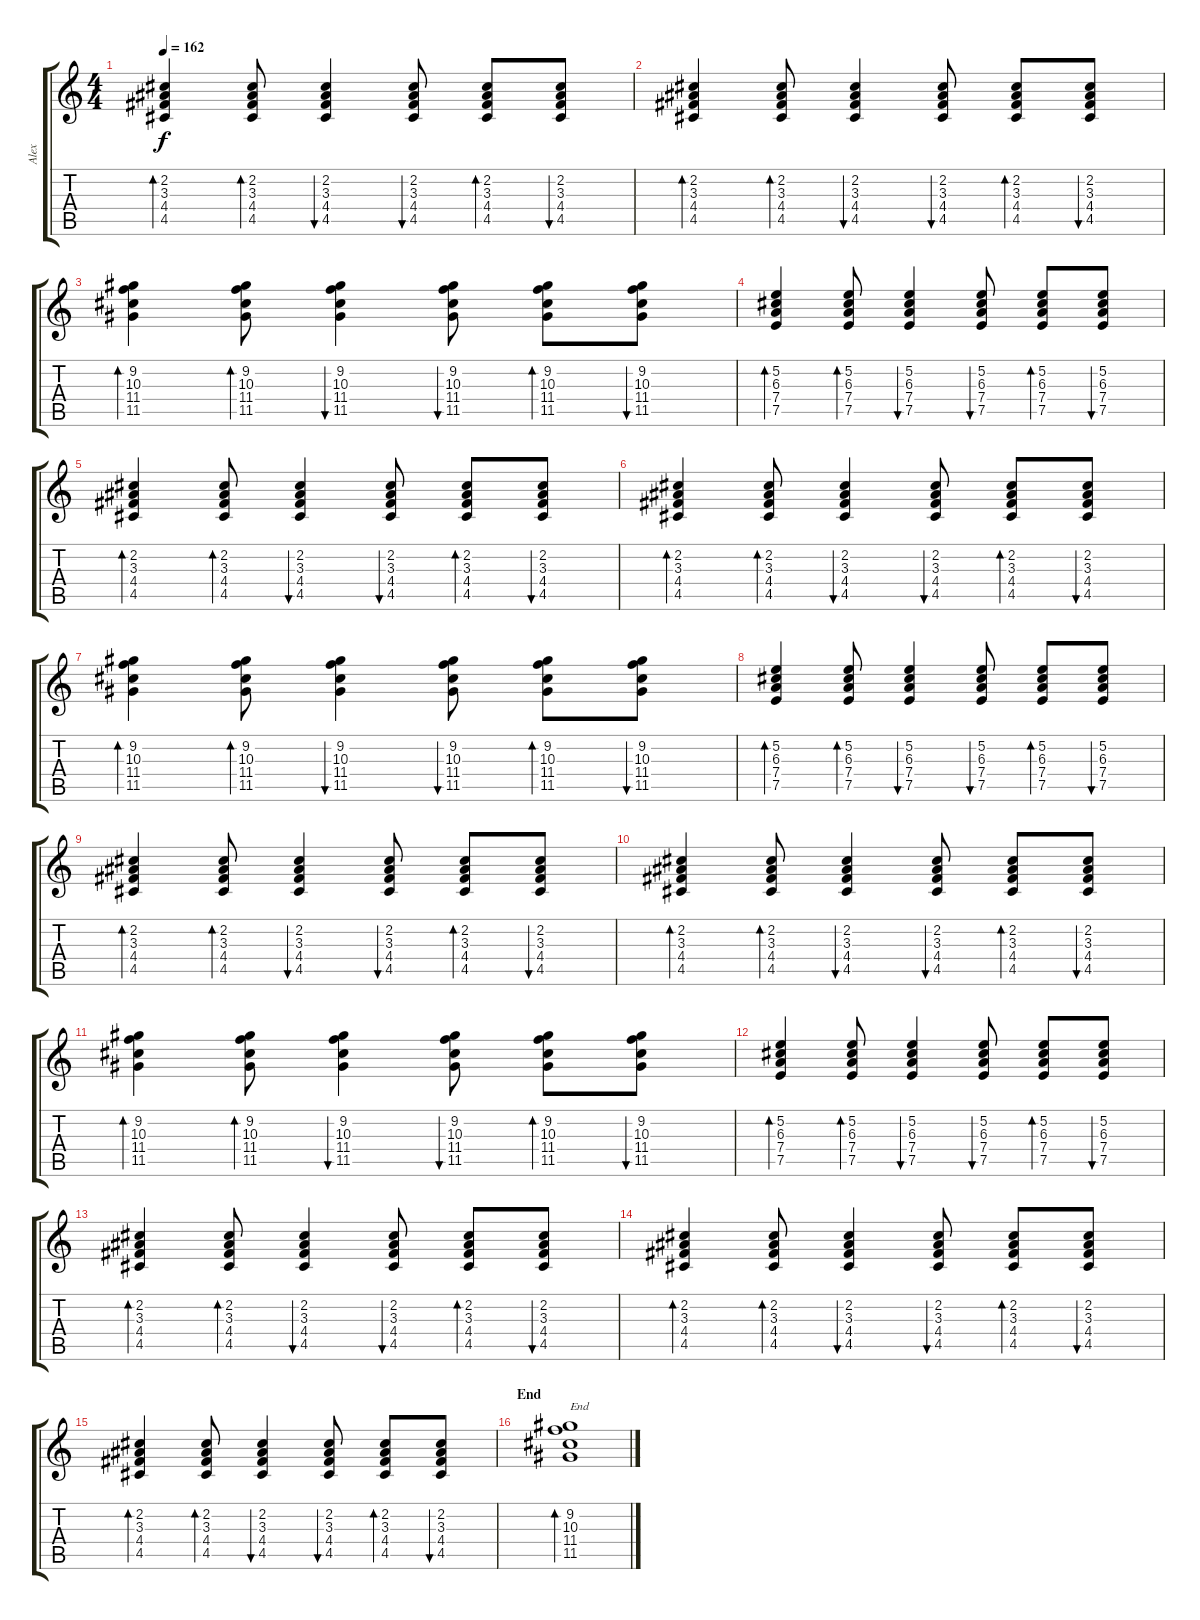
\track ("Alex" "Alex") {instrument overdrivenguitar}
\staff {score tabs}
\tuning (E4 B3 G3 D3 A2 E2) {hide}
\ts (4 4)
\tempo 162
\clef g2
\ks c
(2.2 3.3 4.4 4.5).4{bd 30 dy f} (2.2 3.3 4.4 4.5).8{bd 30} (2.2 3.3 4.4 4.5).4{bu 30} (2.2 3.3 4.4 4.5).8{bu 30} (2.2 3.3 4.4 4.5).8{bd 30} (2.2 3.3 4.4 4.5).8{bu 30} |
(2.2 3.3 4.4 4.5).4{bd 30} (2.2 3.3 4.4 4.5).8{bd 30} (2.2 3.3 4.4 4.5).4{bu 30} (2.2 3.3 4.4 4.5).8{bu 30} (2.2 3.3 4.4 4.5).8{bd 30} (2.2 3.3 4.4 4.5).8{bu 30} |
(9.2 10.3 11.4 11.5).4{bd 30} (9.2 10.3 11.4 11.5).8{bd 30} (9.2 10.3 11.4 11.5).4{bu 30} (9.2 10.3 11.4 11.5).8{bu 30} (9.2 10.3 11.4 11.5).8{bd 30} (9.2 10.3 11.4 11.5).8{bu 30} |
(5.2 6.3 7.4 7.5).4{bd 30} (5.2 6.3 7.4 7.5).8{bd 30} (5.2 6.3 7.4 7.5).4{bu 30} (5.2 6.3 7.4 7.5).8{bu 30} (5.2 6.3 7.4 7.5).8{bd 30} (5.2 6.3 7.4 7.5).8{bu 30} |
(2.2 3.3 4.4 4.5).4{bd 30} (2.2 3.3 4.4 4.5).8{bd 30} (2.2 3.3 4.4 4.5).4{bu 30} (2.2 3.3 4.4 4.5).8{bu 30} (2.2 3.3 4.4 4.5).8{bd 30} (2.2 3.3 4.4 4.5).8{bu 30} |
(2.2 3.3 4.4 4.5).4{bd 30} (2.2 3.3 4.4 4.5).8{bd 30} (2.2 3.3 4.4 4.5).4{bu 30} (2.2 3.3 4.4 4.5).8{bu 30} (2.2 3.3 4.4 4.5).8{bd 30} (2.2 3.3 4.4 4.5).8{bu 30} |
(9.2 10.3 11.4 11.5).4{bd 30} (9.2 10.3 11.4 11.5).8{bd 30} (9.2 10.3 11.4 11.5).4{bu 30} (9.2 10.3 11.4 11.5).8{bu 30} (9.2 10.3 11.4 11.5).8{bd 30} (9.2 10.3 11.4 11.5).8{bu 30} |
(5.2 6.3 7.4 7.5).4{bd 30} (5.2 6.3 7.4 7.5).8{bd 30} (5.2 6.3 7.4 7.5).4{bu 30} (5.2 6.3 7.4 7.5).8{bu 30} (5.2 6.3 7.4 7.5).8{bd 30} (5.2 6.3 7.4 7.5).8{bu 30} |
(2.2 3.3 4.4 4.5).4{bd 30} (2.2 3.3 4.4 4.5).8{bd 30} (2.2 3.3 4.4 4.5).4{bu 30} (2.2 3.3 4.4 4.5).8{bu 30} (2.2 3.3 4.4 4.5).8{bd 30} (2.2 3.3 4.4 4.5).8{bu 30} |
(2.2 3.3 4.4 4.5).4{bd 30} (2.2 3.3 4.4 4.5).8{bd 30} (2.2 3.3 4.4 4.5).4{bu 30} (2.2 3.3 4.4 4.5).8{bu 30} (2.2 3.3 4.4 4.5).8{bd 30} (2.2 3.3 4.4 4.5).8{bu 30} |
(9.2 10.3 11.4 11.5).4{bd 30} (9.2 10.3 11.4 11.5).8{bd 30} (9.2 10.3 11.4 11.5).4{bu 30} (9.2 10.3 11.4 11.5).8{bu 30} (9.2 10.3 11.4 11.5).8{bd 30} (9.2 10.3 11.4 11.5).8{bu 30} |
(5.2 6.3 7.4 7.5).4{bd 30} (5.2 6.3 7.4 7.5).8{bd 30} (5.2 6.3 7.4 7.5).4{bu 30} (5.2 6.3 7.4 7.5).8{bu 30} (5.2 6.3 7.4 7.5).8{bd 30} (5.2 6.3 7.4 7.5).8{bu 30} |
(2.2 3.3 4.4 4.5).4{bd 30} (2.2 3.3 4.4 4.5).8{bd 30} (2.2 3.3 4.4 4.5).4{bu 30} (2.2 3.3 4.4 4.5).8{bu 30} (2.2 3.3 4.4 4.5).8{bd 30} (2.2 3.3 4.4 4.5).8{bu 30} |
(2.2 3.3 4.4 4.5).4{bd 30} (2.2 3.3 4.4 4.5).8{bd 30} (2.2 3.3 4.4 4.5).4{bu 30} (2.2 3.3 4.4 4.5).8{bu 30} (2.2 3.3 4.4 4.5).8{bd 30} (2.2 3.3 4.4 4.5).8{bu 30} |
(2.2 3.3 4.4 4.5).4{bd 30} (2.2 3.3 4.4 4.5).8{bd 30} (2.2 3.3 4.4 4.5).4{bu 30} (2.2 3.3 4.4 4.5).8{bu 30} (2.2 3.3 4.4 4.5).8{bd 30} (2.2 3.3 4.4 4.5).8{bu 30} |
\section ("" "End")
(9.2 10.3 11.4 11.5).1{bd 30 txt "End" volume 3}
